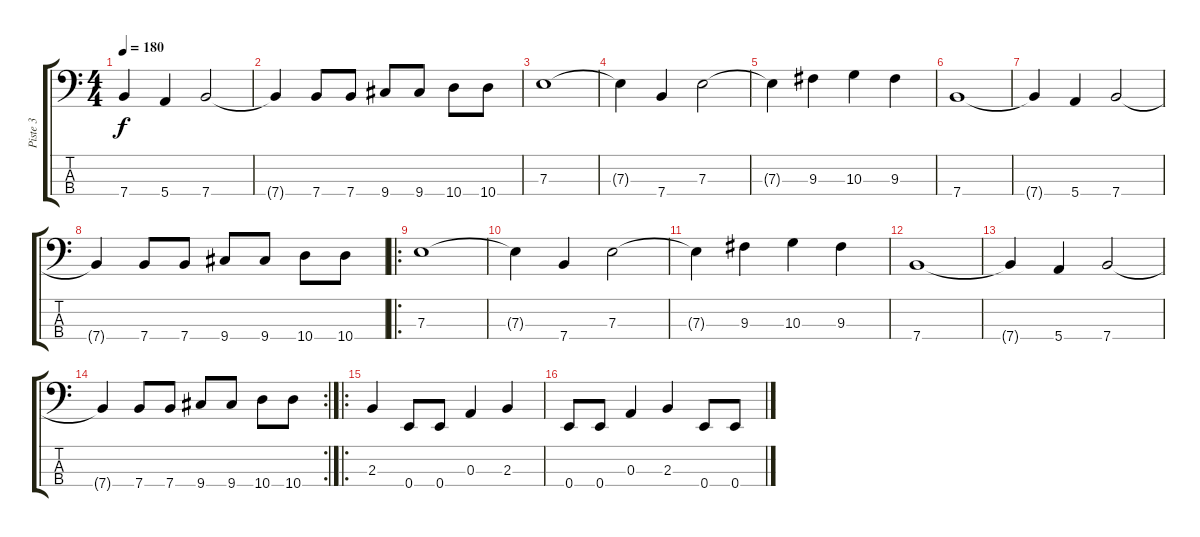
\track ("Piste 3" "Piste 3") {instrument electricbassfinger}
\staff {score tabs}
\tuning (G2 D2 A1 E1) {hide}
\ts (4 4)
\tempo 180
\clef f4
\ks c
7.4{t}.4{dy f} 5.4.4 7.4.2 |
7.4{t}.4 7.4.8 7.4.8 9.4.8 9.4.8 10.4.8 10.4.8 |
7.3.1 |
7.3{t}.4 7.4.4 7.3.2 |
7.3{t}.4 9.3.4 10.3.4 9.3.4 |
7.4.1 |
7.4{t}.4 5.4.4 7.4.2 |
7.4{t}.4 7.4.8 7.4.8 9.4.8 9.4.8 10.4.8 10.4.8 |
\ro
7.3.1 |
7.3{t}.4 7.4.4 7.3.2 |
7.3{t}.4 9.3.4 10.3.4 9.3.4 |
7.4.1 |
7.4{t}.4 5.4.4 7.4.2 |
\rc 2
7.4{t}.4 7.4.8 7.4.8 9.4.8 9.4.8 10.4.8 10.4.8 |
\ro
2.3.4 0.4.8 0.4.8 0.3.4 2.3.4 |
0.4.8 0.4.8 0.3.4 2.3.4 0.4.8 0.4.8
